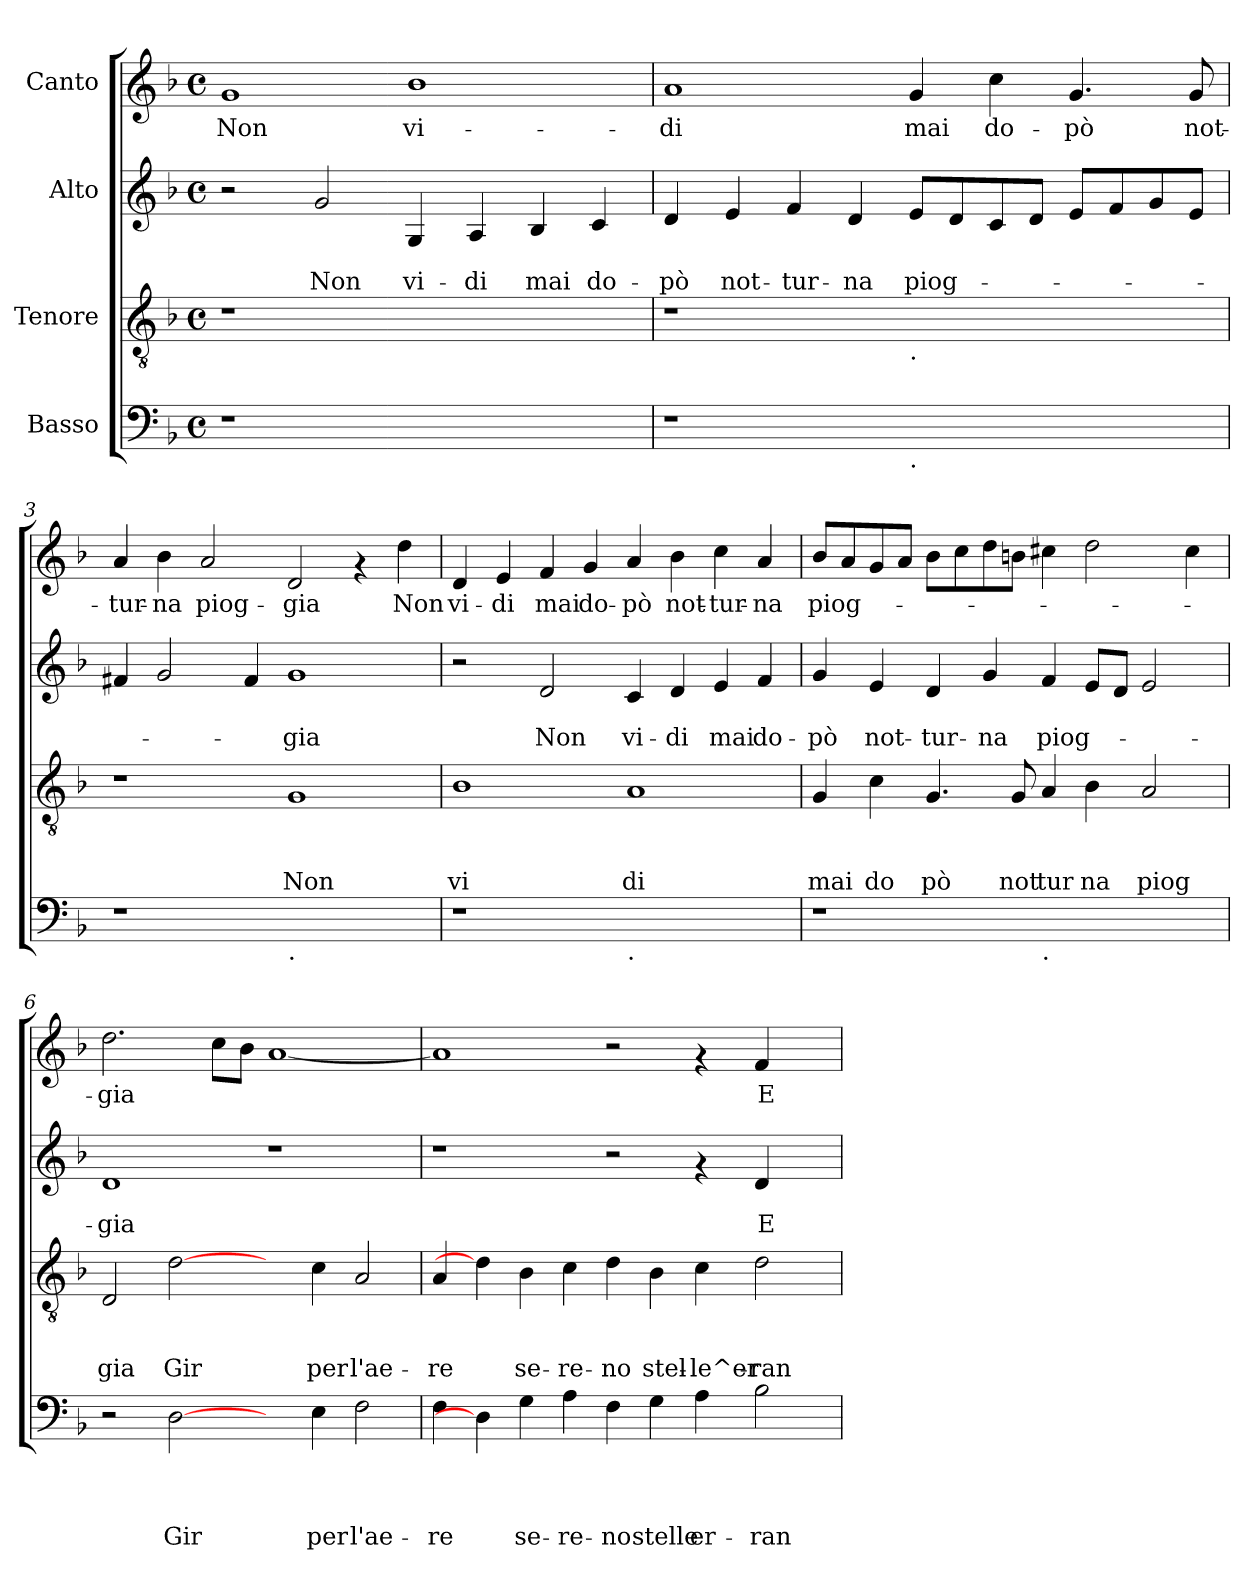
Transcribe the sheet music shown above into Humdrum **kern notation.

**kern	**text	**text	**text	**text	**kern	**text	**text	**text	**kern	**text	**text	**kern	**text
*part4	*part4	*part4	*part4	*part4	*part3	*part3	*part3	*part3	*part2	*part2	*part2	*part1	*part1
*staff4	*staff4	*staff4	*staff4	*staff4	*staff3	*staff3	*staff3	*staff3	*staff2	*staff2	*staff2	*staff1	*staff1
*I"Basso	*	*	*	*	*I"Tenore	*	*	*	*I"Alto	*	*	*I"Canto	*
*clefF4	*	*	*	*	*clefGv2	*	*	*	*clefG2	*	*	*clefG2	*
*k[b-]	*	*	*	*	*k[b-]	*	*	*	*k[b-]	*	*	*k[b-]	*
*F:	*	*	*	*	*F:	*	*	*	*F:	*	*	*F:	*
*M4/4	*	*	*	*	*M4/4	*	*	*	*M4/4	*	*	*M4/4	*
*met(c)	*	*	*	*	*met(c)	*	*	*	*met(c)	*	*	*met(c)	*
=1	=1	=1	=1	=1	=1	=1	=1	=1	=1	=1	=1	=1	=1
!	!	!	!	!	!	!	!	!	!	!	!	!	!LO:LY:b
1r	.	.	.	.	1r	.	.	.	2r	.	.	1g	Non
!	!	!	!	!	!	!	!	!	!	!	!LO:LY:b	!	!
.	.	.	.	.	.	.	.	.	2g/	.	Non	.	.
!	!	!	!	!	!	!	!	!	!	!	!LO:LY:b	!	!LO:LY:b
1ryy	.	.	.	.	1ryy	.	.	.	4G/	.	vi-	1b-	vi-
!	!	!	!	!	!	!	!	!	!	!	!LO:LY:b	!	!
.	.	.	.	.	.	.	.	.	4A/	.	-di	.	.
!	!	!	!	!	!	!	!	!	!	!	!LO:LY:b	!	!
.	.	.	.	.	.	.	.	.	4B-/	.	mai	.	.
!	!	!	!	!	!	!	!	!	!	!	!LO:LY:b	!	!
.	.	.	.	.	.	.	.	.	4c/	.	do-	.	.
=2	=2	=2	=2	=2	=2	=2	=2	=2	=2	=2	=2	=2	=2
!	!	!	!	!	!	!	!	!	!	!	!LO:LY:b	!	!LO:LY:b
1r	.	.	.	.	1r	.	.	.	4d/	.	-pò	1a	-di
!	!	!	!	!	!	!	!	!	!	!	!LO:LY:b	!	!
.	.	.	.	.	.	.	.	.	4e/	.	not-	.	.
!	!	!	!	!	!	!	!	!	!	!	!LO:LY:b	!	!
.	.	.	.	.	.	.	.	.	4f/	.	-tur-	.	.
!	!	!	!	!	!	!	!	!	!	!	!LO:LY:b	!	!
.	.	.	.	.	.	.	.	.	4d/	.	-na	.	.
!	!	!	!	!	!LO:TX:b:t=.	!	!	!	!	!	!	!	!
!LO:TX:b:t=.	!	!	!	!	!	!	!	!	!	!	!	!	!
!	!	!	!	!	!	!	!	!	!	!	!LO:LY:b	!	!LO:LY:b
1ryy	.	.	.	.	1ryy	.	.	.	8e/L	.	piog-	4g/	mai
.	.	.	.	.	.	.	.	.	8d/	.	.	.	.
!	!	!	!	!	!	!	!	!	!	!	!	!	!LO:LY:b
.	.	.	.	.	.	.	.	.	8c/	.	.	4cc\	do-
.	.	.	.	.	.	.	.	.	8d/J	.	.	.	.
!	!	!	!	!	!	!	!	!	!	!	!	!	!LO:LY:b
.	.	.	.	.	.	.	.	.	8e/L	.	.	4.g/	-pò
.	.	.	.	.	.	.	.	.	8f/	.	.	.	.
.	.	.	.	.	.	.	.	.	8g/	.	.	.	.
!	!	!	!	!	!	!	!	!	!	!	!	!	!LO:LY:b
.	.	.	.	.	.	.	.	.	8e/J	.	.	8g/	not-
!!LO:LB:g=z
=3	=3	=3	=3	=3	=3	=3	=3	=3	=3	=3	=3	=3	=3
!	!	!	!	!	!	!	!	!	!	!	!	!	!LO:LY:b
1r	.	.	.	.	1r	.	.	.	4f#X/	.	.	4a/	-tur-
!	!	!	!	!	!	!	!	!	!	!	!	!	!LO:LY:b
.	.	.	.	.	.	.	.	.	2g/	.	.	4b-\	-na
!	!	!	!	!	!	!	!	!	!	!	!	!	!LO:LY:b
.	.	.	.	.	.	.	.	.	.	.	.	2a/	piog-
.	.	.	.	.	.	.	.	.	4f#/	.	.	.	.
!LO:TX:b:t=.	!	!	!	!	!	!	!	!	!	!	!	!	!
!	!	!	!	!	!	!	!	!LO:LY:b	!	!	!LO:LY:b	!	!LO:LY:b
1ryy	.	.	.	.	1G	.	.	Non	1g	.	-gia	2d/	-gia
.	.	.	.	.	.	.	.	.	.	.	.	4rf	.
!	!	!	!	!	!	!	!	!	!	!	!	!	!LO:LY:b
.	.	.	.	.	.	.	.	.	.	.	.	4dd\	Non
=4	=4	=4	=4	=4	=4	=4	=4	=4	=4	=4	=4	=4	=4
!	!	!	!	!	!	!	!	!LO:LY:b	!	!	!	!	!LO:LY:b
1r	.	.	.	.	1B-	.	.	vi	2r	.	.	4d/	vi-
!	!	!	!	!	!	!	!	!	!	!	!	!	!LO:LY:b
.	.	.	.	.	.	.	.	.	.	.	.	4e/	-di
!	!	!	!	!	!	!	!	!	!	!	!LO:LY:b	!	!LO:LY:b
.	.	.	.	.	.	.	.	.	2d/	.	Non	4f/	mai
!	!	!	!	!	!	!	!	!	!	!	!	!	!LO:LY:b
.	.	.	.	.	.	.	.	.	.	.	.	4g/	do-
!LO:TX:b:t=.	!	!	!	!	!	!	!	!	!	!	!	!	!
!	!	!	!	!	!	!	!	!LO:LY:b	!	!	!LO:LY:b	!	!LO:LY:b
1ryy	.	.	.	.	1A	.	.	di	4c/	.	vi-	4a/	-pò
!	!	!	!	!	!	!	!	!	!	!	!LO:LY:b	!	!LO:LY:b
.	.	.	.	.	.	.	.	.	4d/	.	-di	4b-\	not-
!	!	!	!	!	!	!	!	!	!	!	!LO:LY:b	!	!LO:LY:b
.	.	.	.	.	.	.	.	.	4e/	.	mai	4cc\	-tur-
!	!	!	!	!	!	!	!	!	!	!	!LO:LY:b	!	!LO:LY:b
.	.	.	.	.	.	.	.	.	4f/	.	do-	4a/	-na
=5	=5	=5	=5	=5	=5	=5	=5	=5	=5	=5	=5	=5	=5
!	!	!	!	!	!	!	!	!LO:LY:b	!	!	!LO:LY:b	!	!LO:LY:b
1r	.	.	.	.	4G/	.	.	mai	4g/	.	-pò	8b-/L	piog-
.	.	.	.	.	.	.	.	.	.	.	.	8a/	.
!	!	!	!	!	!	!	!	!LO:LY:b	!	!	!LO:LY:b	!	!
.	.	.	.	.	4c\	.	.	do	4e/	.	not-	8g/	.
.	.	.	.	.	.	.	.	.	.	.	.	8a/J	.
!	!	!	!	!	!	!	!	!LO:LY:b	!	!	!LO:LY:b	!	!
.	.	.	.	.	4.G/	.	.	pò	4d/	.	-tur-	8b-\L	.
.	.	.	.	.	.	.	.	.	.	.	.	8cc\	.
!	!	!	!	!	!	!	!	!	!	!	!LO:LY:b	!	!
.	.	.	.	.	.	.	.	.	4g/	.	-na	8dd\	.
!	!	!	!	!	!	!	!	!LO:LY:b	!	!	!	!	!
.	.	.	.	.	8G/	.	.	not	.	.	.	8bn\J	.
!LO:TX:b:t=.	!	!	!	!	!	!	!	!	!	!	!	!	!
!	!	!	!	!	!	!	!	!LO:LY:b	!	!	!LO:LY:b	!	!
1ryy	.	.	.	.	4A/	.	.	tur	4f/	.	piog-	4cc#X\	.
!	!	!	!	!	!	!	!	!LO:LY:b	!	!	!	!	!
.	.	.	.	.	4B-\	.	.	na	8e/L	.	.	2dd\	.
.	.	.	.	.	.	.	.	.	8d/J	.	.	.	.
!	!	!	!	!	!	!	!	!LO:LY:b	!	!	!	!	!
.	.	.	.	.	2A/	.	.	piog	2e/	.	.	.	.
.	.	.	.	.	.	.	.	.	.	.	.	4cc#\	.
!!LO:PB:g=z
=6	=6	=6	=6	=6	=6	=6	=6	=6	=6	=6	=6	=6	=6
!	!	!	!	!	!	!	!	!LO:LY:b	!	!	!LO:LY:b	!	!LO:LY:b
2r	.	.	.	.	2D/	.	.	gia	1d	.	-gia	2.dd\	-gia
!	!	!	!	!LO:LY:b	!	!	!	!LO:LY:b	!	!	!	!	!
[2D\	.	.	.	Gir	[2d\	.	.	Gir	.	.	.	.	.
.	.	.	.	.	.	.	.	.	.	.	.	8cc\L	.
.	.	.	.	.	.	.	.	.	.	.	.	8b-\J	.
4ryy	.	.	.	.	4ryy	.	.	.	1r	.	.	[<1a	.
!	!	!	!	!LO:LY:b	!	!	!	!LO:LY:b	!	!	!	!	!
4E\	.	.	.	per	4c\	.	.	per	.	.	.	.	.
!	!	!	!	!LO:LY:b	!	!	!	!LO:LY:b	!	!	!	!	!
2F\	.	.	.	l'ae-	2A/	.	.	l'ae-	.	.	.	.	.
=7	=7	=7	=7	=7	=7	=7	=7	=7	=7	=7	=7	=7	=7
!	!	!	!	!LO:LY:b	!	!	!	!LO:LY:b	!	!	!	!	!
4F\	.	.	.	-re	4A/	.	.	-re	1r	.	.	1a]	.
4D\]	.	.	.	.	4d\]	.	.	.	.	.	.	.	.
!	!	!	!	!LO:LY:b	!	!	!	!LO:LY:b	!	!	!	!	!
4G\	.	.	.	se-	4B-\	.	.	se-	.	.	.	.	.
!	!	!	!	!LO:LY:b	!	!	!	!LO:LY:b	!	!	!	!	!
4A\	.	.	.	-re-	4c\	.	.	-re-	.	.	.	.	.
!	!	!	!	!LO:LY:b	!	!	!	!LO:LY:b	!	!	!	!	!
4F\	.	.	.	-no	4d\	.	.	-no	2r	.	.	2r	.
!	!	!	!	!LO:LY:b	!	!	!	!LO:LY:b	!	!	!	!	!
4G\	.	.	.	stelle	4B-\	.	.	stel-	.	.	.	.	.
!	!	!	!	!LO:LY:b	!	!	!	!LO:LY:b	!	!	!	!	!
4A\	.	.	.	er-	4c\	.	.	-le^er-	4rf	.	.	4rf	.
!	!	!	!	!LO:LY:b	!	!	!	!LO:LY:b	!	!	!LO:LY:b	!	!LO:LY:b
2B-\	.	.	.	-ran-	2d\	.	.	-ran-	4d/	.	E	4f/	E
.	.	.	.	.	.	.	.	.	4ryy	.	.	4ryy	.
=	=	=	=	=	=	=	=	=	=	=	=	=	=
*-	*-	*-	*-	*-	*-	*-	*-	*-	*-	*-	*-	*-	*-
